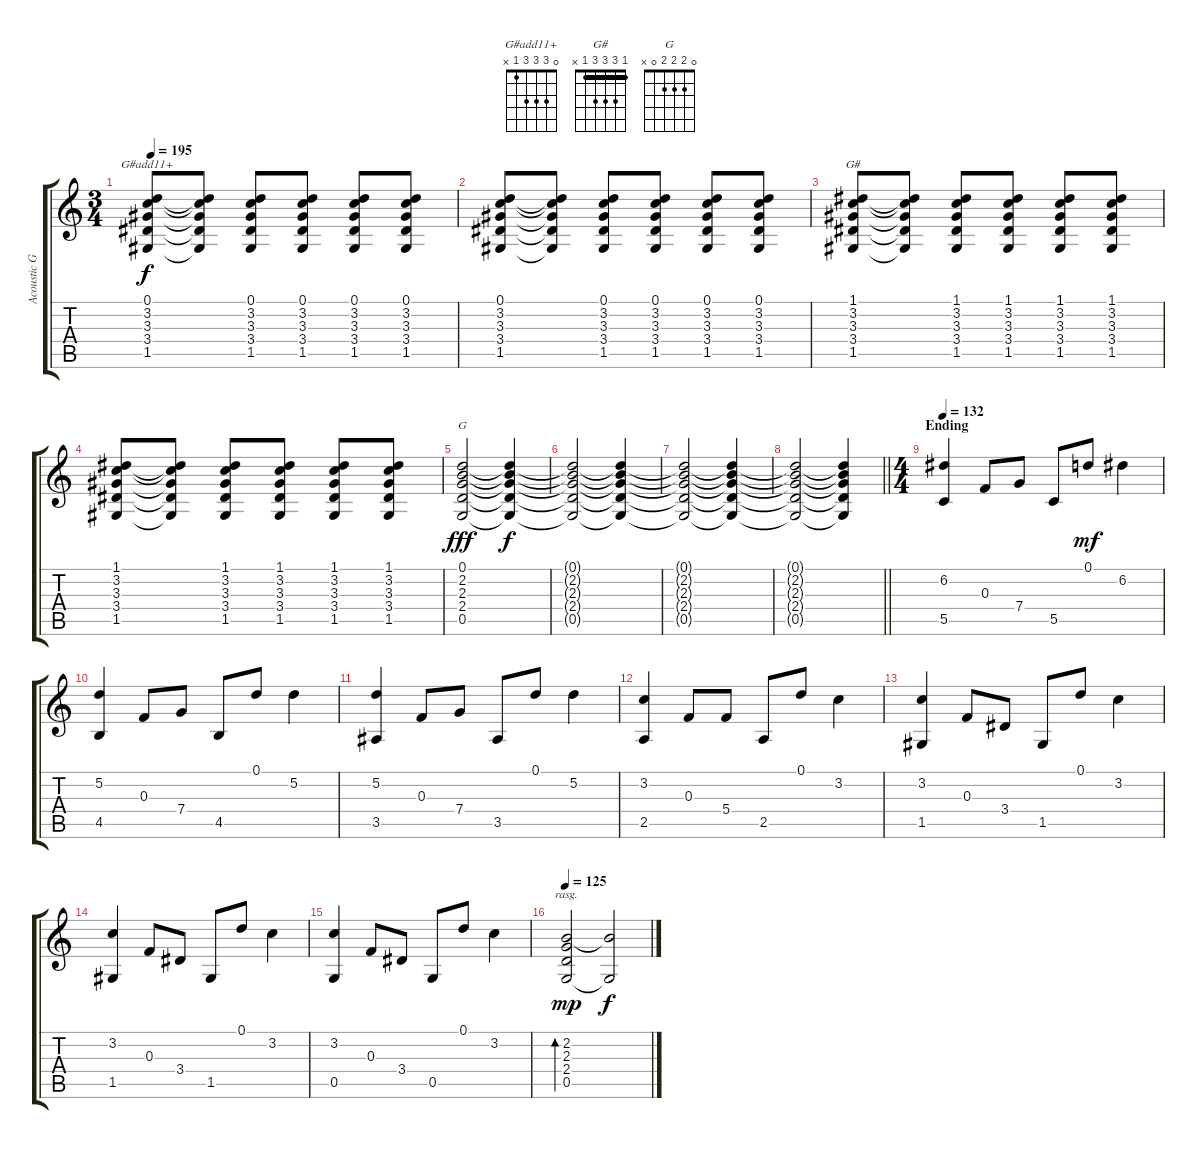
\track ("Acoustic Guitar R" "Acoustic G") {instrument acousticguitarsteel}
\staff {score tabs}
\tuning (D4 A3 F3 C3 G2 D2) {hide}
\chord ("G#add11+" 0 3 3 3 1 x)
\chord ("G#" 1 3 3 3 1 x) {barre 1}
\chord ("G" 0 2 2 2 0 x)
\ts (3 4)
\tempo 195
\clef g2
\ks c
(0.1 3.2 3.3 3.4 1.5).8{ch "G#add11+" dy f} (0.1{t} 3.2{t} 3.3{t} 3.4{t} 1.5{t}).8 (0.1 3.2 3.3 3.4 1.5).8 (0.1 3.2 3.3 3.4 1.5).8 (0.1 3.2 3.3 3.4 1.5).8 (0.1 3.2 3.3 3.4 1.5).8 |
(0.1 3.2 3.3 3.4 1.5).8 (0.1{t} 3.2{t} 3.3{t} 3.4{t} 1.5{t}).8 (0.1 3.2 3.3 3.4 1.5).8 (0.1 3.2 3.3 3.4 1.5).8 (0.1 3.2 3.3 3.4 1.5).8 (0.1 3.2 3.3 3.4 1.5).8 |
(1.1 3.2 3.3 3.4 1.5).8{ch "G#"} (1.1{t} 3.2{t} 3.3{t} 3.4{t} 1.5{t}).8 (1.1 3.2 3.3 3.4 1.5).8 (1.1 3.2 3.3 3.4 1.5).8 (1.1 3.2 3.3 3.4 1.5).8 (1.1 3.2 3.3 3.4 1.5).8 |
(1.1 3.2 3.3 3.4 1.5).8 (1.1{t} 3.2{t} 3.3{t} 3.4{t} 1.5{t}).8 (1.1 3.2 3.3 3.4 1.5).8 (1.1 3.2 3.3 3.4 1.5).8 (1.1 3.2 3.3 3.4 1.5).8 (1.1 3.2 3.3 3.4 1.5).8 |
(0.1 2.2 2.3 2.4 0.5).2{ch "G" dy fff} (0.1{t} 2.2{t} 2.3{t} 2.4{t} 0.5{t}).4{dy f} |
(0.1{t} 2.2{t} 2.3{t} 2.4{t} 0.5{t}).2 (0.1{t} 2.2{t} 2.3{t} 2.4{t} 0.5{t}).4 |
(0.1{t} 2.2{t} 2.3{t} 2.4{t} 0.5{t}).2 (0.1{t} 2.2{t} 2.3{t} 2.4{t} 0.5{t}).4 |
\barLineRight lightlight
(0.1{t} 2.2{t} 2.3{t} 2.4{t} 0.5{t}).2 (0.1{t} 2.2{t} 2.3{t} 2.4{t} 0.5{t}).4 |
\ts (4 4)
\section ("" "Ending")
\tempo 132
(6.2 5.5).4{volume 10} 0.3.8 7.4.8 5.5.8 0.1.8{dy mf} 6.2.4 |
(5.2 4.5).4 0.3.8 7.4.8 4.5.8 0.1.8 5.2.4 |
(5.2 3.5).4 0.3.8 7.4.8 3.5.8 0.1.8 5.2.4 |
(3.2 2.5).4 0.3.8 5.4.8 2.5.8 0.1.8 3.2.4 |
(3.2 1.5).4 0.3.8 3.4.8 1.5.8 0.1.8 3.2.4 |
(3.2 1.5).4 0.3.8 3.4.8 1.5.8 0.1.8 3.2.4 |
(3.2 0.5).4 0.3.8 3.4.8 0.5.8 0.1.8 3.2.4 |
\tempo 125
(2.2 2.3 2.4 0.5).2{bd 120 rasg ii dy mp} (2.2{t} 0.5{t}).2{dy f}
